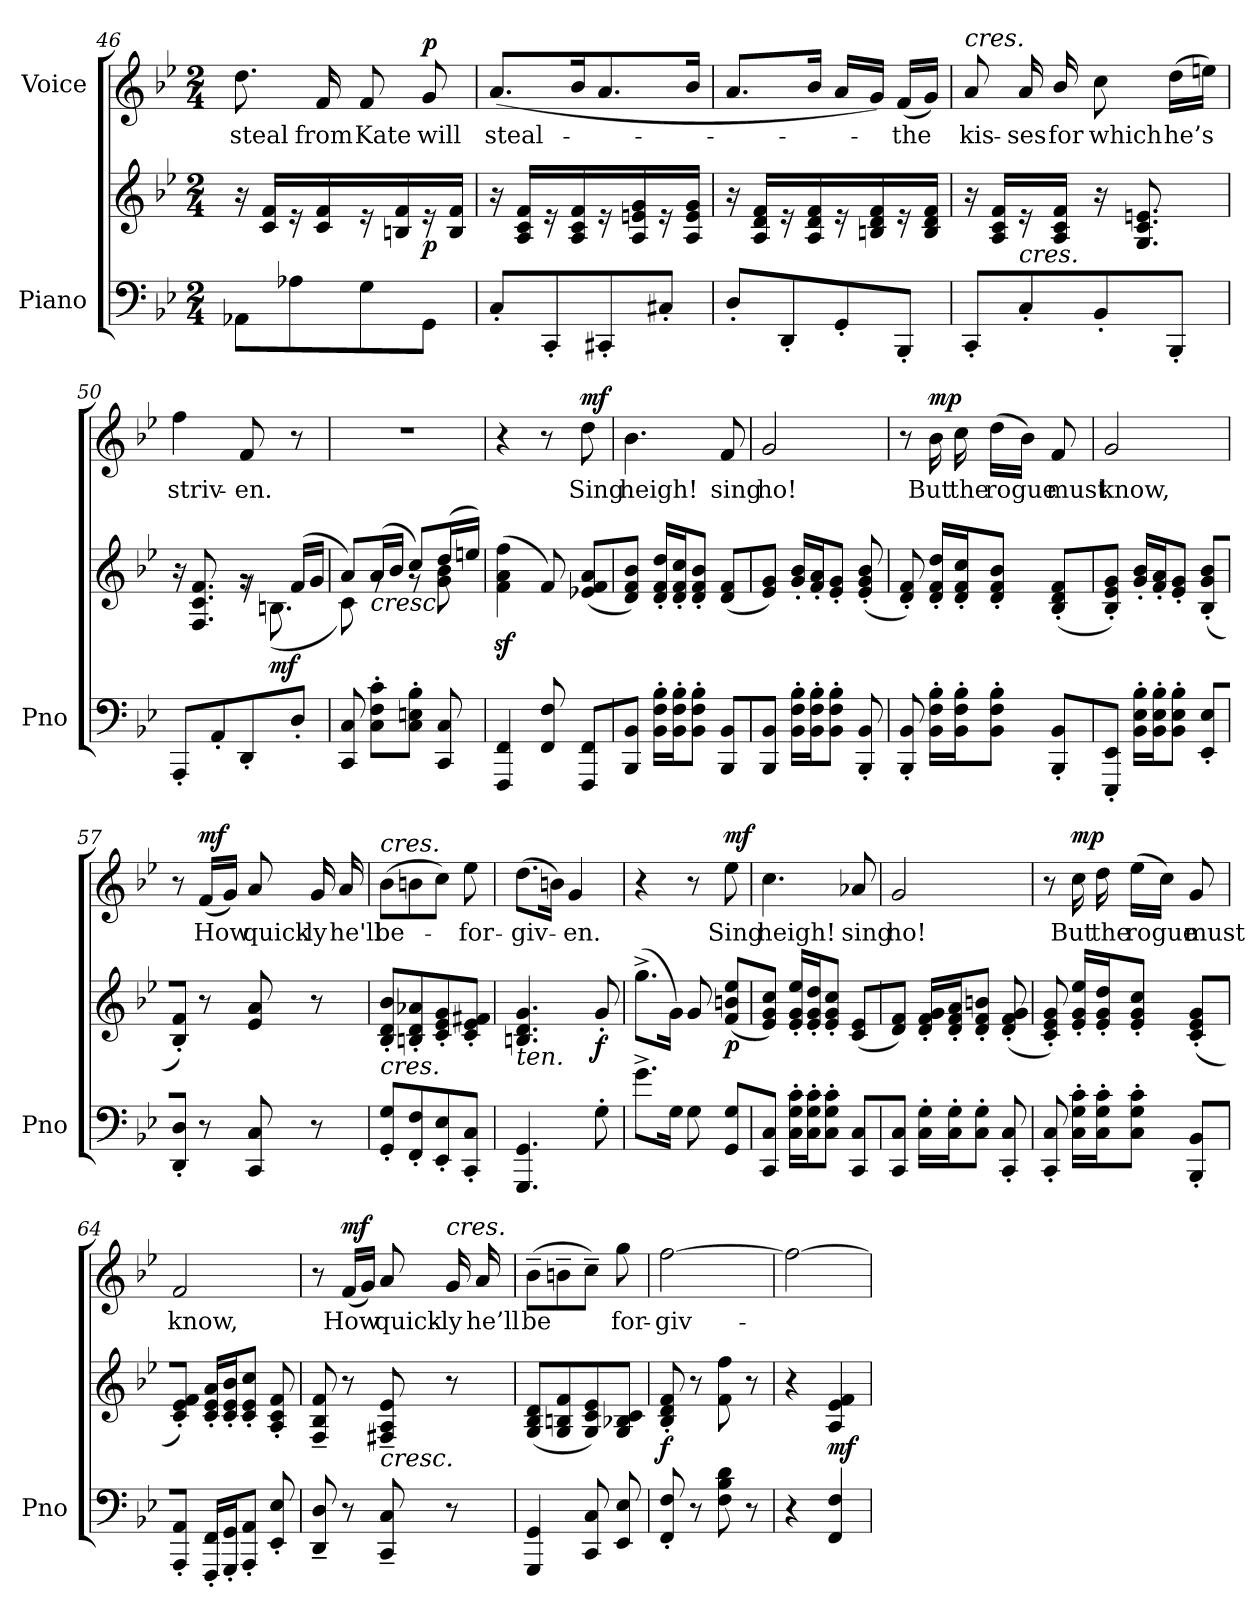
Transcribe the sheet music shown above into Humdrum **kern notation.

**kern	**kern	**dynam	**kern	**text	**dynam
*part2	*part2	*part2	*part1	*part1	*part1
*staff3	*staff2	*staff2/3	*staff1	*staff1	*staff1
*I"Piano	*	*	*I"Voice	*	*
*I'Pno	*	*	*	*	*
*clefF4	*clefG2	*	*clefG2	*	*
*k[b-e-]	*k[b-e-]	*	*k[b-e-]	*	*
*M2/4	*M2/4	*	*M2/4	*	*
=46	=46	=46	=46	=46	=46
!	!	!	!	!LO:LY:b	!
8AA-X\L	16r	.	8.dd\	steal	.
.	16c/ 16f/LL	.	.	.	.
8A-X\	16r	.	.	.	.
!	!	!	!	!LO:LY:b	!
.	16c/ 16f/	.	16f/	from	.
!	!	!	!	!LO:LY:b	!
8G\	16r	.	8f/	Kate	.
.	16Bn/ 16f/	.	.	.	.
!	!	!LO:DY:b	!	!LO:LY:b	!LO:DY:a
8GG\J	16r	p	8g/	will	p
.	16B/ 16f/JJ	.	.	.	.
=47	=47	=47	=47	=47	=47
!	!	!	!	!LO:LY:b	!
8C'/L	16r	.	(<8.a/L	steal-	.
.	16A/ 16c/ 16f/LL	.	.	.	.
8CC'/	16r	.	.	.	.
.	16A/ 16c/ 16f/	.	16b-/K	.	.
8CC#X'/	16r	.	8.a/	.	.
.	16A/ 16en/ 16g/	.	.	.	.
8C#X'/J	16r	.	.	.	.
.	16A/ 16e/ 16g/JJ	.	16b-/Jk	.	.
!!LO:PB:g=z
=48	=48	=48	=48	=48	=48
8D'/L	16r	.	8.a/L	.	.
.	16A/ 16d/ 16f/LL	.	.	.	.
8DD'/	16r	.	.	.	.
.	16A/ 16d/ 16f/	.	16b-/Jk	.	.
8GG'/	16r	.	16a/LL	.	.
.	16Bn/ 16d/ 16f/	.	16g/JJ)	.	.
!	!	!	!	!LO:LY:b	!
8BBB-'/J	16r	.	(<16f/LL	-the	.
.	16B/ 16d/ 16f/JJ	.	16g/JJ)	.	.
=49	=49	=49	=49	=49	=49
!	!	!	!LO:TX:a:i:t=cres.	!	!
!	!	!	!	!LO:LY:b	!
8CC'/L	16r	.	8a/	kis-	.
.	16A/ 16c/ 16f/LL	.	.	.	.
!	!LO:TX:b:i:t=cres.	!	!	!	!
!	!	!	!	!LO:LY:b	!
8C'/	16r	.	16a/	-ses	.
!	!	!	!	!LO:LY:b	!
.	16A/ 16c/ 16f/JJ	.	16b-/	for	.
!	!	!	!	!LO:LY:b	!
8BB-'/	16r	.	8cc\	which	.
.	8.G/ 8.c/ 8.en/	.	.	.	.
!	!	!	!	!LO:LY:b	!
8BBB-'/J	.	.	(>16dd\LL	he’s	.
.	.	.	16een\JJ)	.	.
=50	=50	=50	=50	=50	=50
*	*^	*	*	*	*
!	!	!	!	!	!LO:LY:b	!
8AAA'/L	16r	4ryy	.	4ff\	striv-	.
.	8.F/ 8.c/ 8.f/	.	.	.	.	.
8AA'/	.	.	.	.	.	.
!	!	!	!	!	!LO:LY:b	!
8DD'/	8rg	16rg	.	8f/	-en.	.
!	!	!	!LO:DY:b	!	!	!
.	.	(<8.Bn\	mf	.	.	.
8D'/J	(>16f/LL	.	.	8r	.	.
.	16g/JJ	.	.	.	.	.
!!LO:PB:g=z
=51	=51	=51	=51	=51	=51	=51
8CC/ 8C/	8a/L)	8c\)	.	2r	.	.
!	!LO:TX:b:i:t=cresc.	!	!	!	!	!
8C\' 8F\' 8c\'L	(>16a/L	8rg	.	.	.	.
.	16b-/JJ	.	.	.	.	.
8C\' 8En\' 8B-\'J	8cc/L)	8rg	.	.	.	.
8CC/ 8C/	(>16dd/L	8g\ 8b-\	.	.	.	.
.	16een/JJ)	.	.	.	.	.
*	*v	*v	*	*	*	*
=52	=52	=52	=52	=52	=52
4FFF/ 4FF/	(>4f\z< 4a\z< 4ff\z<	.	4r	.	.
8FF/ 8F/	8f/)	.	8r	.	.
!	!	!LO:DY:b	!	!LO:LY:b	!
!	!	!LO:DY:n=1:b	!	!	!
!	!	!LO:DY:n=2:b	!	!	!LO:DY:a
8FFF/ 8FF/L	(<8e-X/ 8f/ 8a/L	other-dynamics p other-dynamics	8dd\	Sing	mf
=53	=53	=53	=53	=53	=53
!	!	!	!	!LO:LY:b	!
8BBB-/ 8BB-/J	8d/ 8f/ 8b-/J)	.	4.b-\	heigh!	.
16BB-\' 16F\' 16B-\'LL	16d/' 16f/' 16dd/'LL	.	.	.	.
16BB-\' 16F\' 16B-\'J	16d/' 16f/' 16cc/'J	.	.	.	.
8BB-\' 8F\' 8B-\'J	8d/' 8f/' 8b-/'J	.	.	.	.
!	!	!	!	!LO:LY:b	!
8BBB-/ 8BB-/L	(<8d/ 8f/L	.	8f/	sing	.
=54	=54	=54	=54	=54	=54
!	!	!	!	!LO:LY:b	!
8BBB-/ 8BB-/J	8e-/ 8g/J)	.	2g/	ho!	.
16BB-\' 16F\' 16B-\'LL	16g/' 16b-/'LL	.	.	.	.
16BB-\' 16F\' 16B-\'J	16f/' 16a/'J	.	.	.	.
8BB-\' 8F\' 8B-\'J	8e-/' 8g/'J	.	.	.	.
8BBB-/' 8BB-/'	(<8e-/' 8g/' 8b-/'	.	.	.	.
!!LO:LB:g=z
=55	=55	=55	=55	=55	=55
8BBB-/' 8BB-/'	8d/' 8f/')	.	8r	.	.
!	!	!	!	!LO:LY:b	!LO:DY:a
16BB-\' 16F\' 16B-\'LL	16d/' 16f/' 16dd/'LL	.	16b-\	But	mp
!	!	!	!	!LO:LY:b	!
16BB-\' 16F\' 16B-\'J	16d/' 16f/' 16cc/'J	.	16cc\	the	.
!	!	!	!	!LO:LY:b	!
8BB-\' 8F\' 8B-\'J	8d/' 8f/' 8b-/'J	.	(>16dd\LL	rogue	.
.	.	.	16b-\JJ)	.	.
!	!	!	!	!LO:LY:b	!
8BBB-/' 8BB-/'L	(<8B-/' 8d/' 8f/'L	.	8f/	must	.
=56	=56	=56	=56	=56	=56
!	!	!	!	!LO:LY:b	!
8EEE-/' 8EE-/'J	8B-/' 8e-/' 8g/'J)	.	2g/	know,	.
16BB-\' 16E-\' 16B-\'LL	16g/' 16b-/'LL	.	.	.	.
16BB-\' 16E-\' 16B-\'J	16f/' 16a/'J	.	.	.	.
8BB-\' 8E-\' 8B-\'J	8e-/' 8g/'J	.	.	.	.
8EE-/' 8E-/'L	(<8B-/' 8g/' 8b-/'L	.	.	.	.
=57	=57	=57	=57	=57	=57
8DD/' 8D/'J	8B-/' 8f/'J)	.	8r	.	.
!	!	!	!	!LO:LY:b	!LO:DY:a
8r	8r	.	(<16f/LL	How	mf
.	.	.	16g/JJ)	.	.
!	!	!	!	!LO:LY:b	!
8CC/ 8C/	8e-/ 8a/	.	8a/	quick-	.
!	!	!	!	!LO:LY:b	!
8r	8r	.	16g/	-ly	.
!	!	!	!	!LO:LY:b	!
.	.	.	16a/	he'll	.
=58	=58	=58	=58	=58	=58
!	!	!	!LO:TX:a:i:t=cres.	!	!
!	!LO:TX:b:i:t=cres.	!	!	!	!
!	!	!	!	!LO:LY:b	!
8GG/' 8G/'L	8B-/' 8d/' 8b-/'L	.	(>8b-\L	be-	.
8FF/' 8F/'	8Bn/' 8d/' 8a-X/'	.	8bn\	.	.
8EE-/' 8E-/'	8c/' 8e-/' 8g/'	.	8cc\J)	.	.
!	!	!	!	!LO:LY:b	!
8CC/' 8C/'J	8c/' 8e-/' 8f#X/'J	.	8ee-\	-for-	.
!!LO:LB:g=z
=59	=59	=59	=59	=59	=59
!	!LO:TX:b:i:t=ten.	!	!	!	!
!	!	!	!	!LO:LY:b	!
4.GGG/ 4.GG/	4.Bn/ 4.d/ 4.g/	.	(>8.dd\L	-giv-	.
.	.	.	16bn\Jk)	.	.
!	!	!	!	!LO:LY:b	!
.	.	.	4g/	-en.	.
!	!	!LO:DY:b	!	!	!
8G'\	8g'/	f	.	.	.
=60	=60	=60	=60	=60	=60
8.g^\L	(>8.gg^\L	.	4r	.	.
16G\Jk	16g\Jk)	.	.	.	.
8G\	8g/	.	8r	.	.
!	!	!LO:DY:b	!	!LO:LY:b	!LO:DY:a
8GG/ 8G/L	(<8f/ 8bn/ 8ee-/L	p	8ee-\	Sing	mf
=61	=61	=61	=61	=61	=61
!	!	!	!	!LO:LY:b	!
8CC/ 8C/J	8e-/ 8g/ 8cc/J)	.	4.cc\	heigh!	.
16C\' 16G\' 16c\'LL	16e-/' 16g/' 16ee-/'LL	.	.	.	.
16C\' 16G\' 16c\'J	16e-/' 16g/' 16dd/'J	.	.	.	.
8C\' 8G\' 8c\'J	8e-/' 8g/' 8cc/'J	.	.	.	.
!	!	!	!	!LO:LY:b	!
8CC/ 8C/L	(<8c/ 8e-/L	.	8a-X/	sing	.
=62	=62	=62	=62	=62	=62
!	!	!	!	!LO:LY:b	!
8CC/ 8C/J	8d/ 8f/J)	.	2g/	ho!	.
16C\' 16G\'LL	16d/' 16f/' 16g/'LL	.	.	.	.
16C\' 16G\'J	16d/' 16f/' 16a/'J	.	.	.	.
8C\' 8G\'J	8d/' 8f/' 8bn/'J	.	.	.	.
8CC/' 8C/'	(<8d/' 8f/' 8g/'	.	.	.	.
!!LO:LB:g=z
=63	=63	=63	=63	=63	=63
8CC/' 8C/'	8c/' 8e-/' 8g/')	.	8r	.	.
!	!	!	!	!LO:LY:b	!LO:DY:a
16C\' 16G\' 16c\'LL	16e-/' 16g/' 16ee-/'LL	.	16cc\	But	mp
!	!	!	!	!LO:LY:b	!
16C\' 16G\' 16c\'J	16e-/' 16g/' 16dd/'J	.	16dd\	the	.
!	!	!	!	!LO:LY:b	!
8C\' 8G\' 8c\'J	8e-/' 8g/' 8cc/'J	.	(>16ee-\LL	rogue	.
.	.	.	16cc\JJ)	.	.
!	!	!	!	!LO:LY:b	!
8BBB-/' 8BB-/'L	(<8c/' 8e-/' 8g/'L	.	8g/	must	.
=64	=64	=64	=64	=64	=64
!	!	!	!	!LO:LY:b	!
8AAA/' 8AA/'J	8c/' 8e-/' 8f/'J)	.	2f/	know,	.
16FFF/' 16FF/'LL	16c/' 16e-/' 16a/'LL	.	.	.	.
16GGG/' 16GG/'J	16c/' 16e-/' 16b-/'J	.	.	.	.
8AAA/' 8AA/'J	8c/' 8e-/' 8cc/'J	.	.	.	.
8EE-/' 8E-/'	8A/' 8c/' 8f/'	.	.	.	.
=65	=65	=65	=65	=65	=65
8DD/~ 8D/~	8F/~ 8B-/~ 8f/~	.	8r	.	.
!	!	!	!	!LO:LY:b	!LO:DY:a
8r	8r	.	(<16f/LL	How	mf
.	.	.	16g/JJ)	.	.
!	!LO:TX:b:i:t=cresc.	!	!	!	!
!	!	!	!	!LO:LY:b	!
8CC/~ 8C/~	8F#X/~ 8A/~ 8e-/~	.	8a/	quick-	.
!	!	!	!LO:TX:a:i:t=cres.	!	!
!	!	!	!	!LO:LY:b	!
8r	8r	.	16g/	-ly	.
!	!	!	!	!LO:LY:b	!
.	.	.	16a/	he’ll	.
=66	=66	=66	=66	=66	=66
!	!	!	!	!LO:LY:b	!
4GGG/ 4GG/	(<8G/ 8B-/ 8d/L	.	(>8b-~\L	be	.
.	8G/ 8Bn/ 8f/	.	8bn~\	.	.
8CC/ 8C/	8G/ 8c/ 8e-/)	.	8cc~\J)	.	.
!	!	!	!	!LO:LY:b	!
8EE-/ 8E-/	8G/ 8B-X/ 8c/J	.	8gg\	for-	.
!!LO:PB:g=z
=67	=67	=67	=67	=67	=67
!	!	!LO:DY:b	!	!LO:LY:b	!
8FF/' 8F/'	8B-/' 8d/' 8f/'	f	[2ff\	-giv-	.
8r	8r	.	.	.	.
8F\ 8B-\ 8d\	8f\ 8ff\	.	.	.	.
8r	8r	.	.	.	.
=68	=68	=68	=68	=68	=68
4r	4r	.	2ff\_	.	.
!	!	!LO:DY:b	!	!	!
4FF/ 4F/	4A/ 4e-/ 4f/	mf	.	.	.
=	=	=	=	=	=
*-	*-	*-	*-	*-	*-
